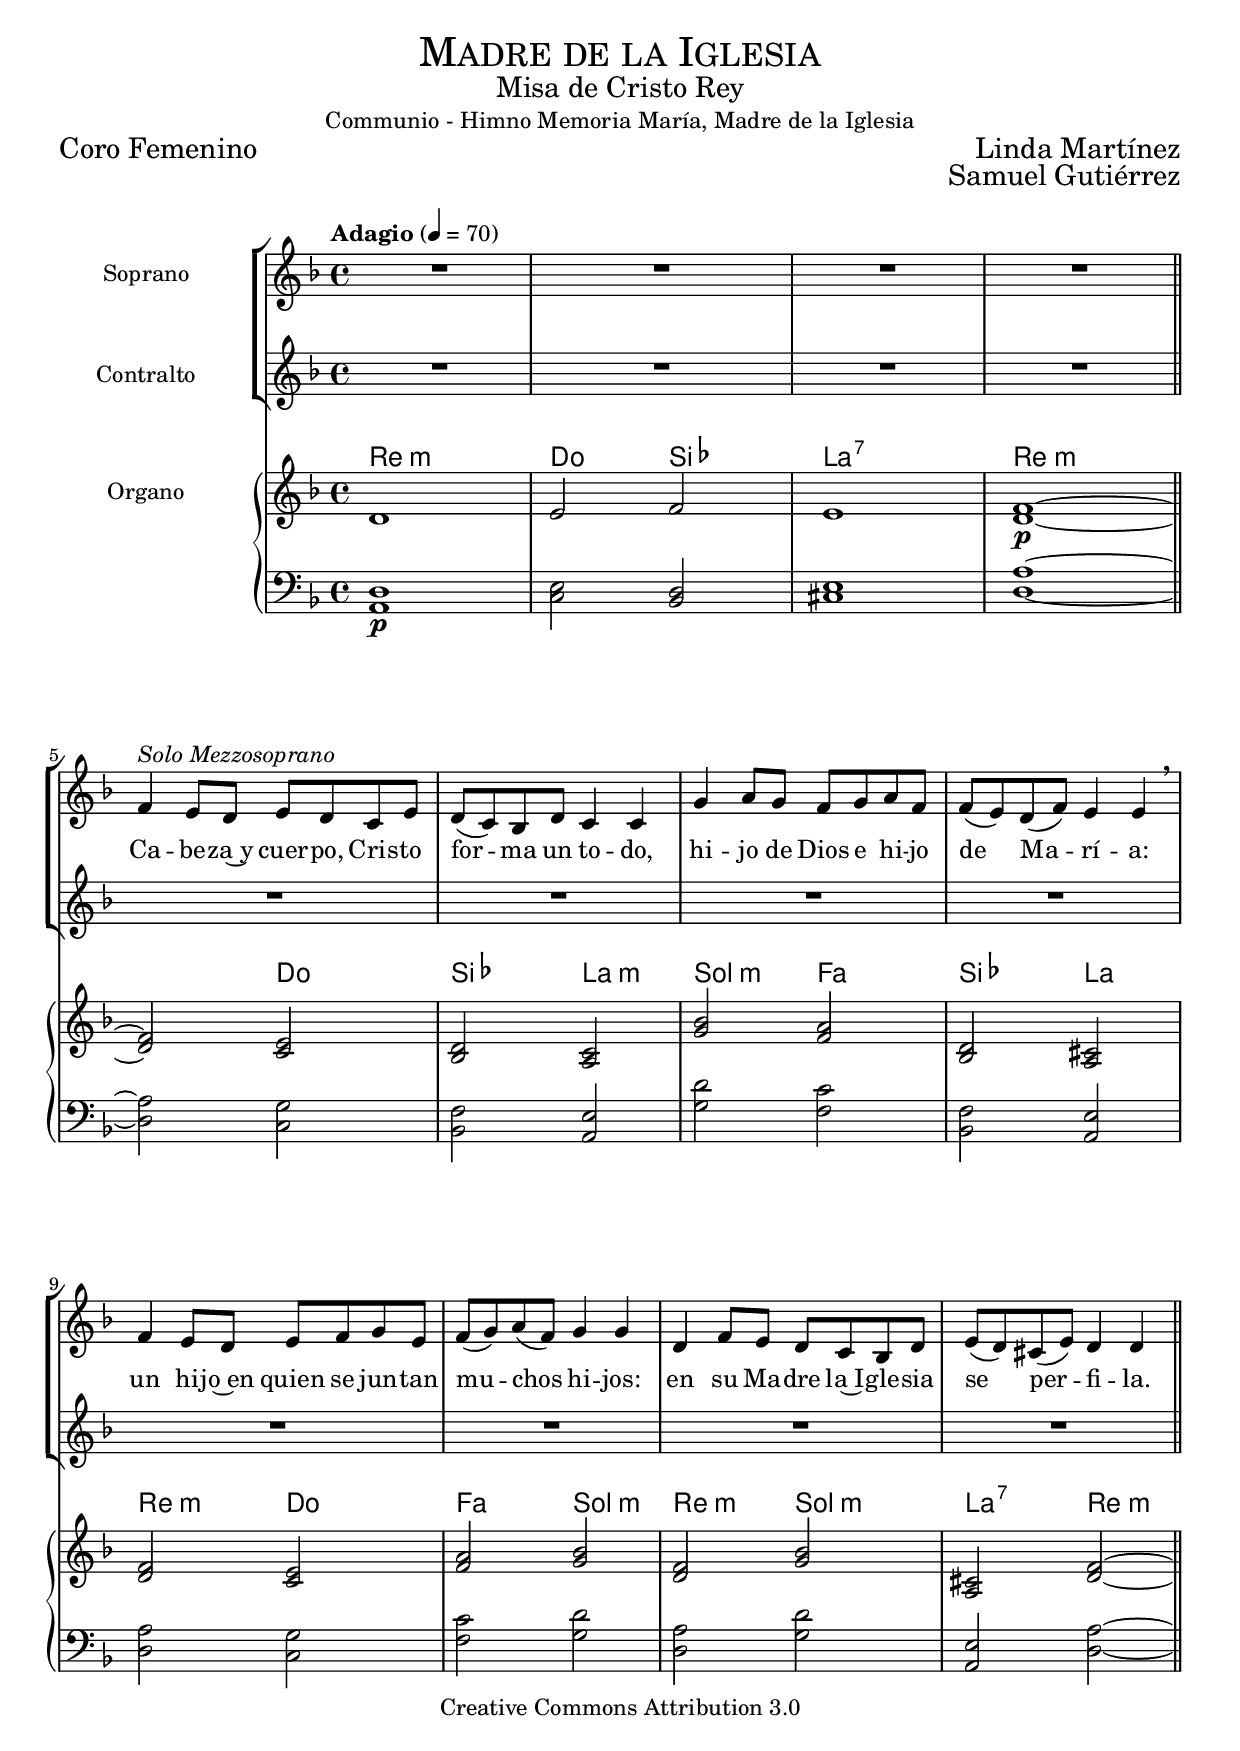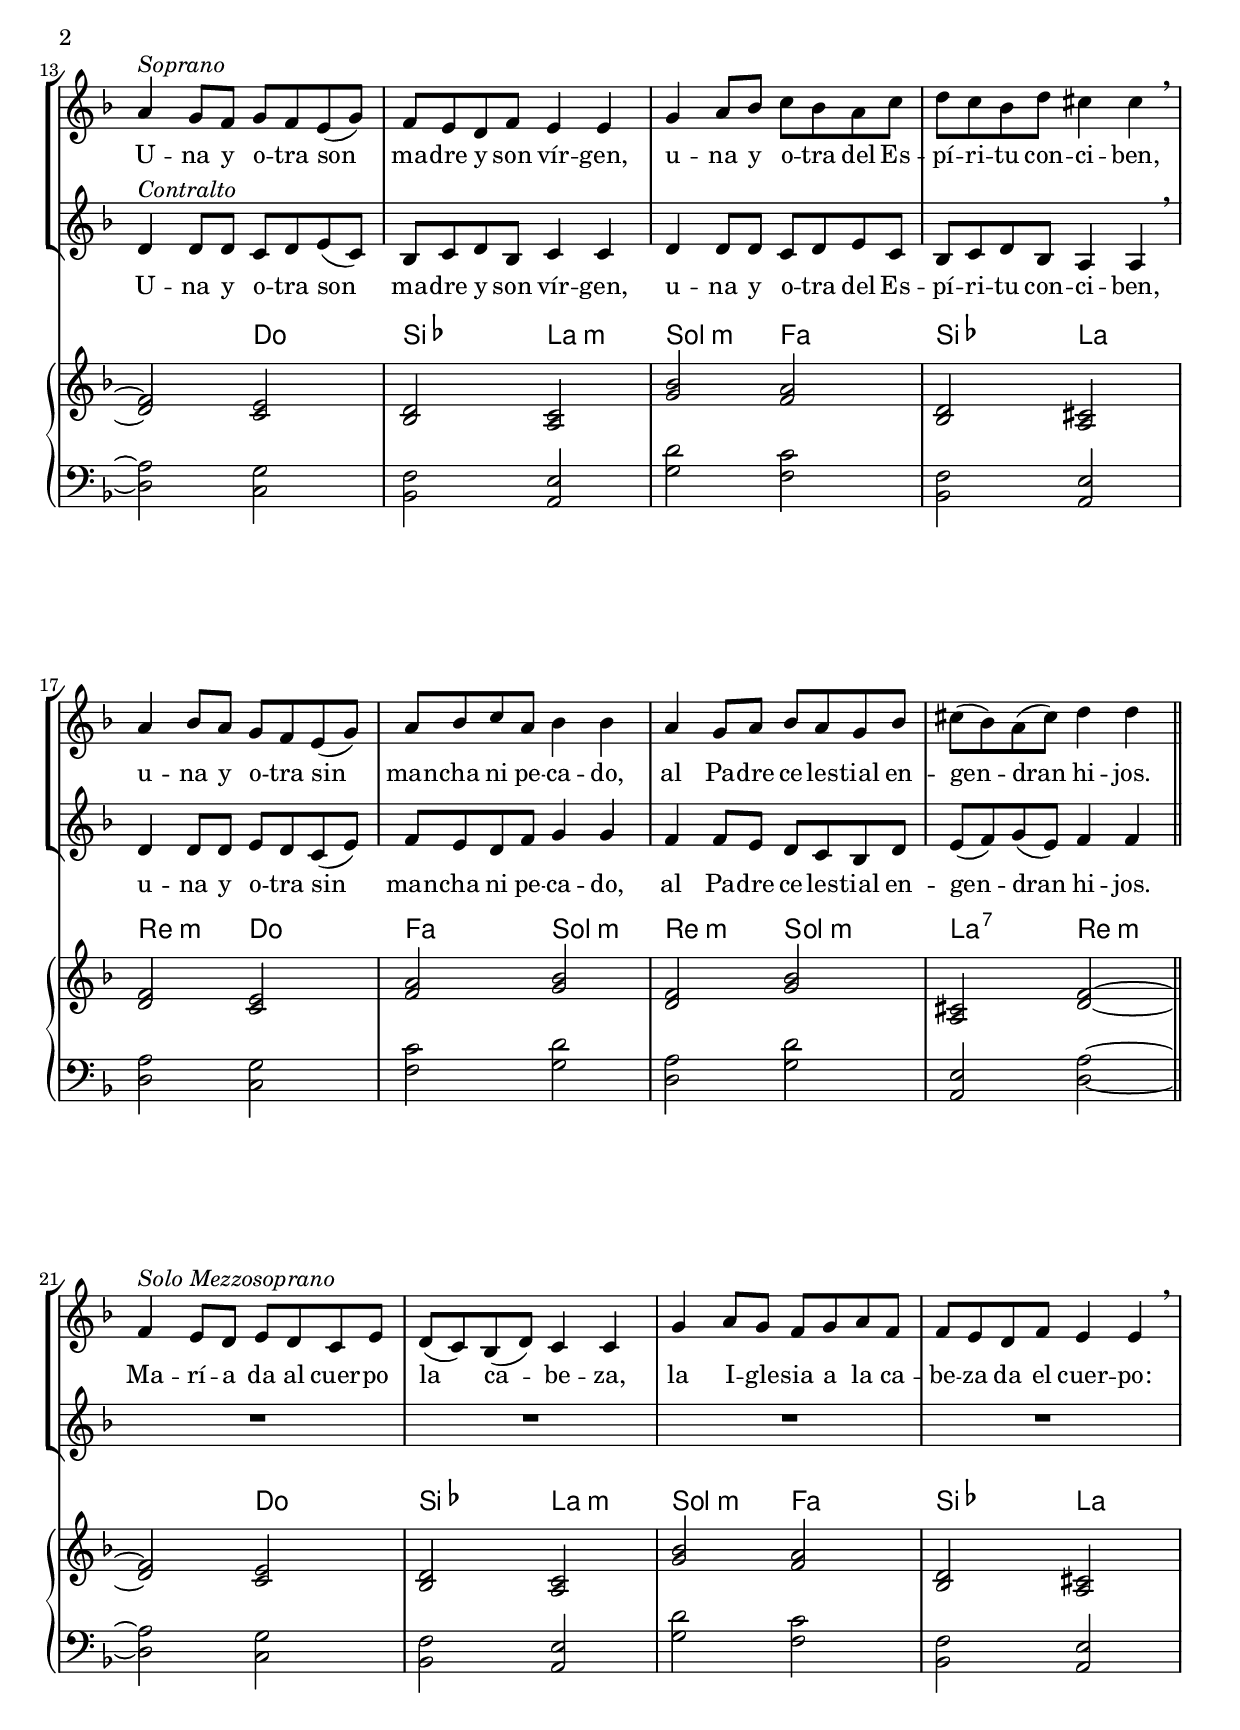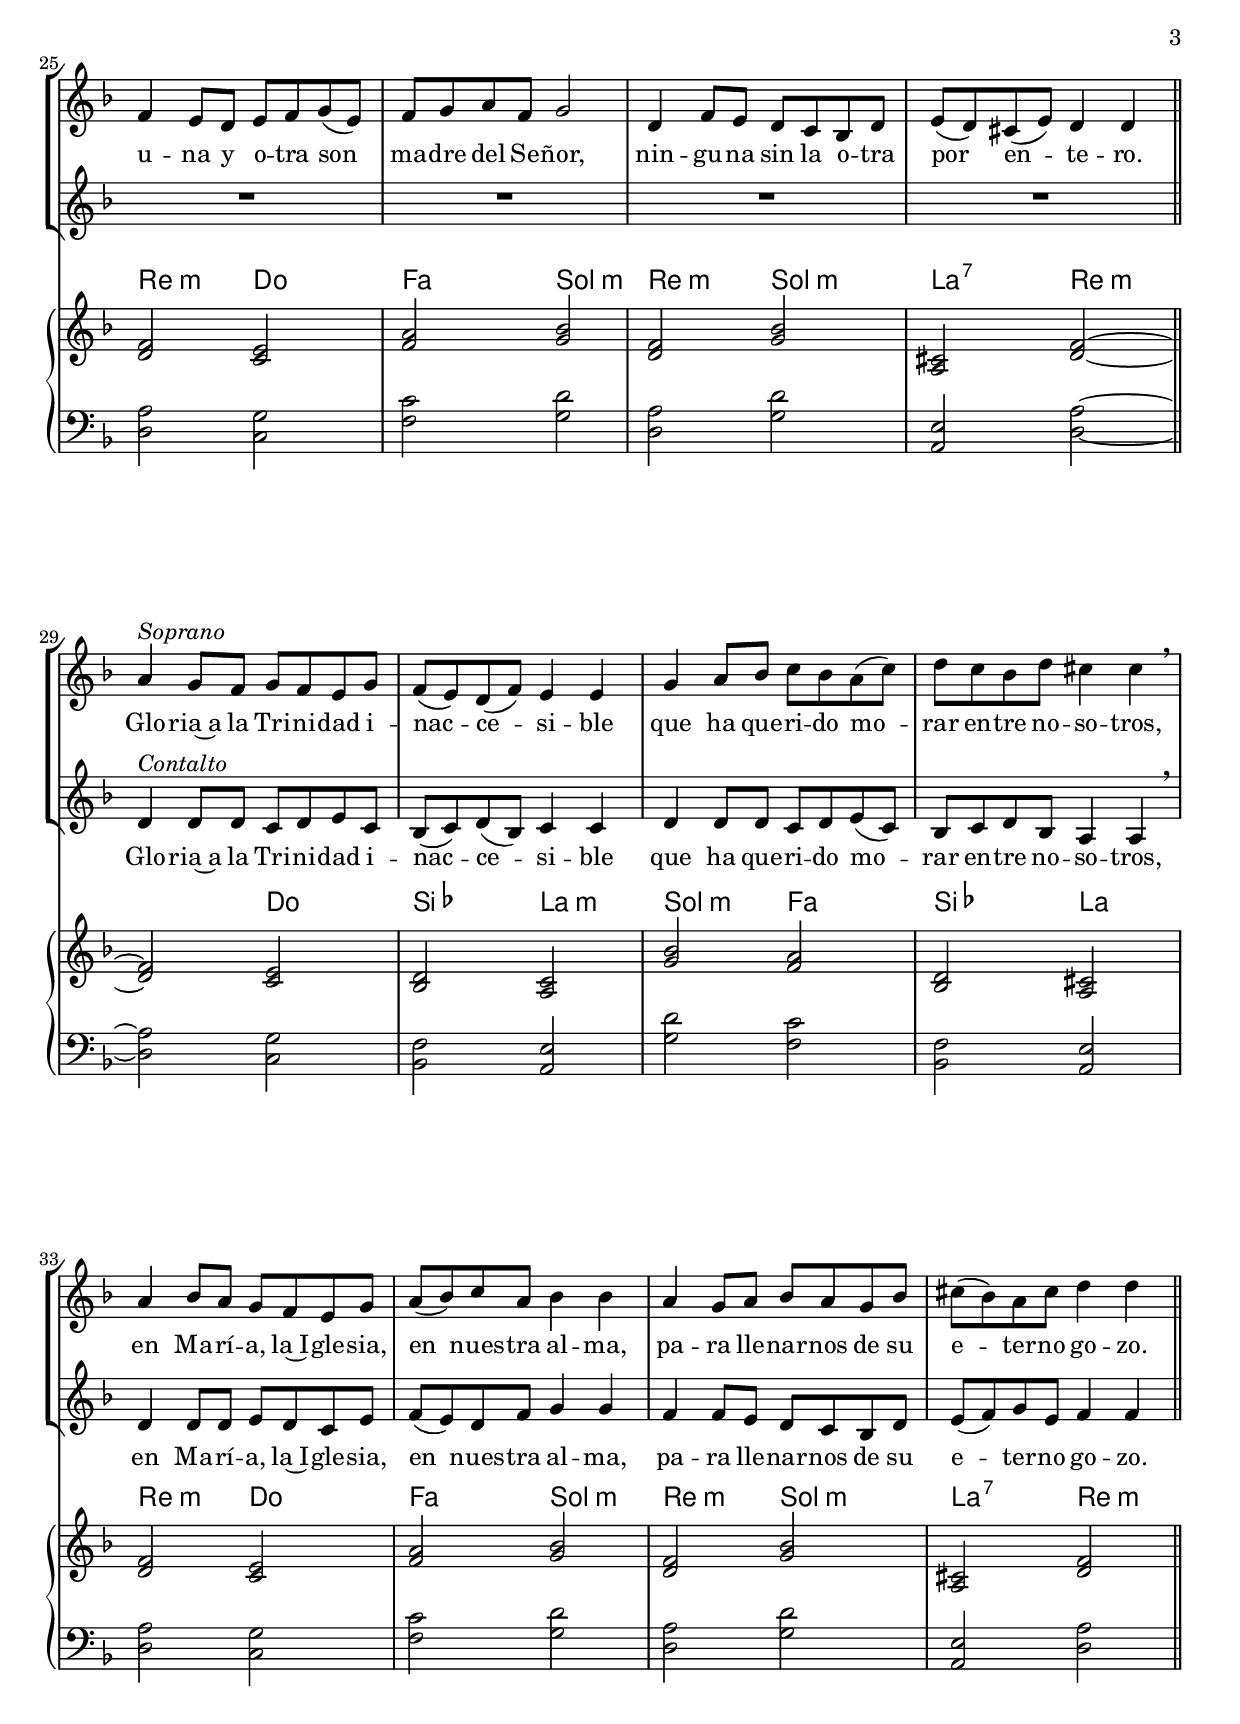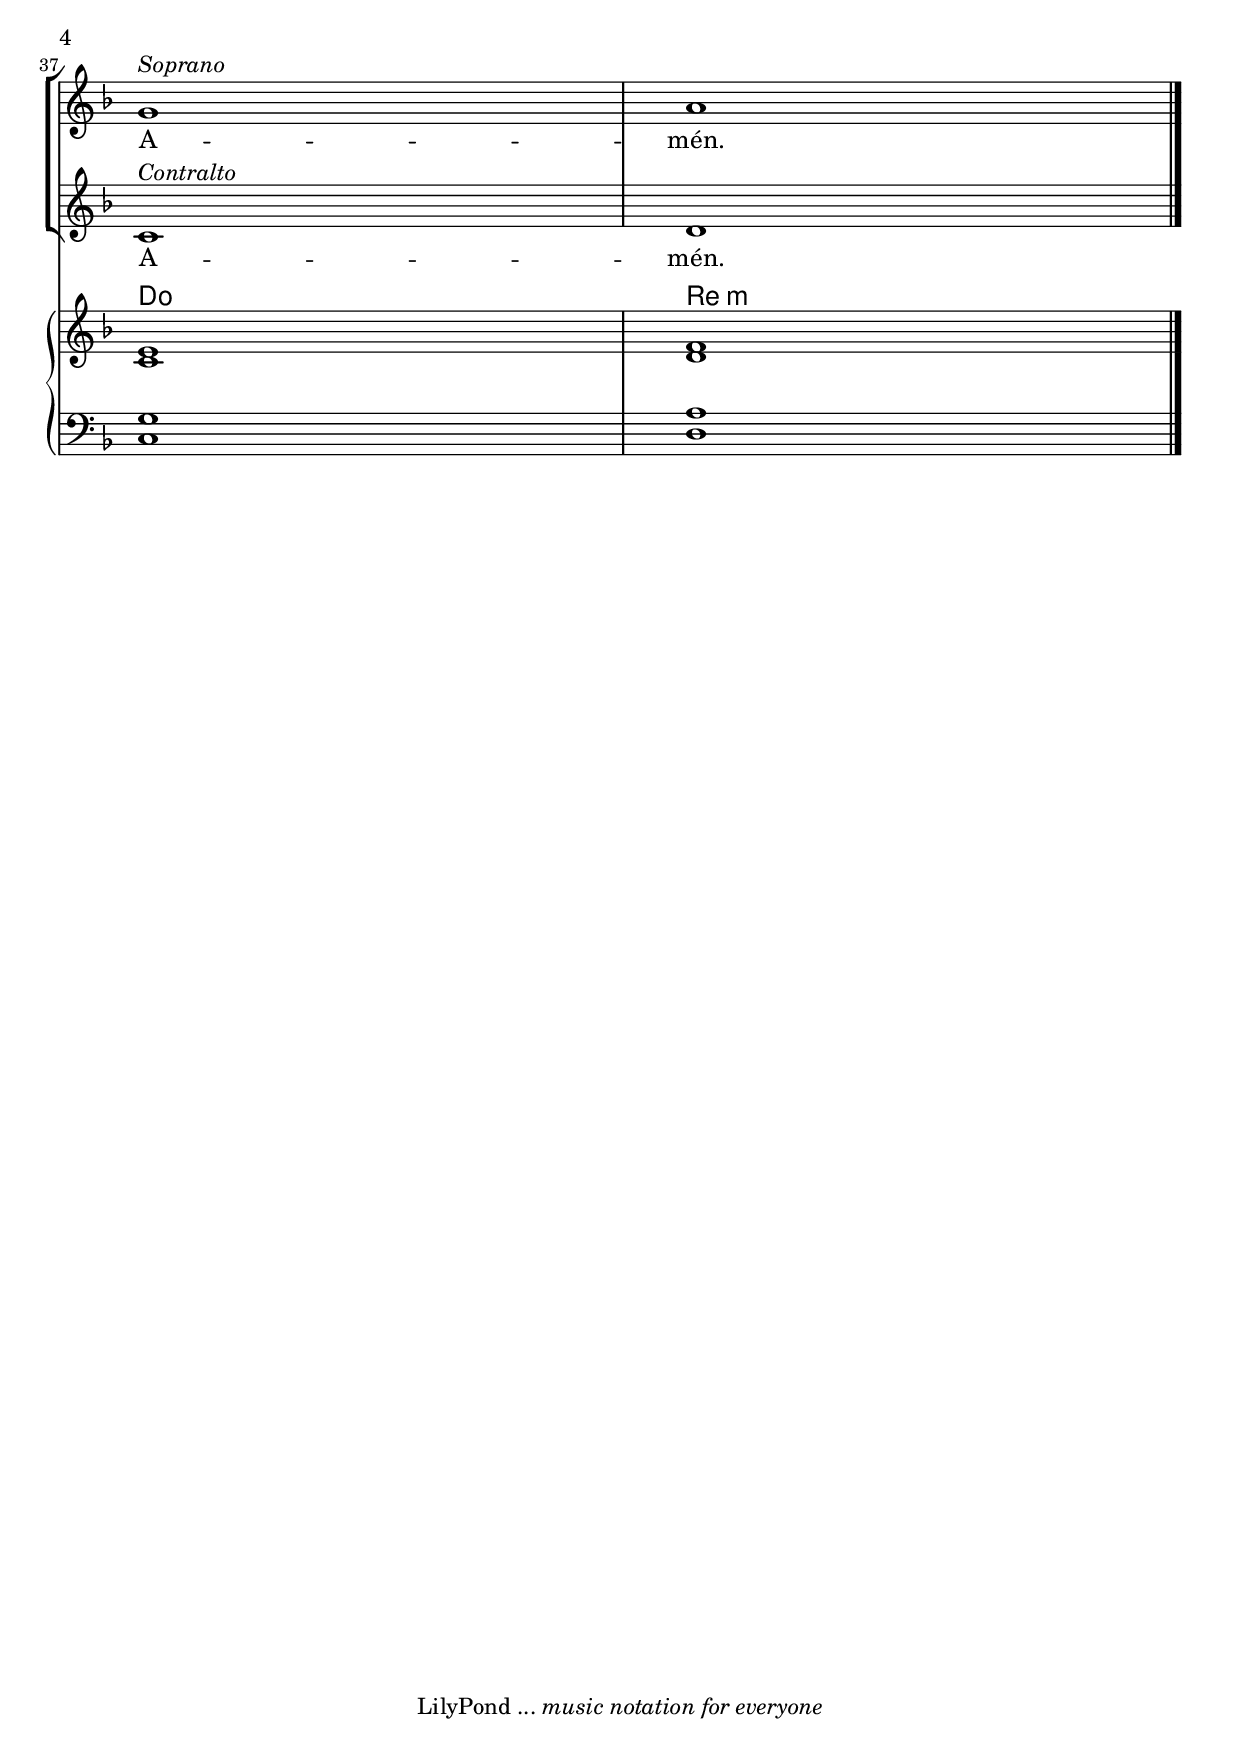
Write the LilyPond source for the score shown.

% ****************************************************************
%	Madre de la iglesia - Melodia inspirada en las composiciones de Mons Marco Frisina
%   	Texto y musica con acompañamiento
%	by serach.sam@
% ****************************************************************
\language "espanol"
\version "2.19.82"

#(set-global-staff-size 19.8)

% --- Cabecera
\markup { \fill-line { \center-column { \fontsize #5 \smallCaps "Madre de la Iglesia" \fontsize #2 "Misa de Cristo Rey" "Communio - Himno Memoria María, Madre de la Iglesia" } } }
%\markup { \fill-line { " " \right-column { \fontsize #2 "Letra: Pablo VI" } } }
\markup { \fill-line { \fontsize #2 "Coro Femenino" \center-column { \fontsize #2 "Linda Martínez" } } }
\markup { \fill-line { " " \center-column { \fontsize #2 "Samuel Gutiérrez" } } }
\header {
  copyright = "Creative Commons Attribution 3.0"
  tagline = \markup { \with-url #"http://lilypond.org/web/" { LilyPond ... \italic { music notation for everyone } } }
  breakbefore = ##t
}

% --- Musica

% --- Parametro globales
global = {
  \tempo "Adagio" 4 = 70
  \key re \minor
  \time 4/4
}

Music = \relative do' {
  R1*4 \bar "||" \break

  fa4^\markup { \italic "Solo Mezzosoprano" } mi8 re mi re do mi |
  re8( do) sib re do4 do 	|
  sol'4 la8 sol fa sol la fa	|
  fa8( mi) re( fa) mi4 mi \breathe | \break
  fa4 mi8 re mi fa sol mi	|
  fa8( sol) la( fa) sol4 sol 	|
  re4 fa8 mi re do sib re	|
  mi8( re) dos( mi) re4 re 	| \bar "||" \break

  la'4^\markup { \italic "Soprano" } sol8 fa sol fa mi( sol) |
  fa8 mi re fa mi4 mi		|
  sol4 la8 sib do sib la do|	|
  re do sib re dos4 dos \breathe | \break
  la4 sib8 la sol fa mi( sol)	|
  la8 sib do la sib4 sib 	|
  la4 sol8 la sib la sol sib	|
  dos8( sib) la( dos) re4 re 	| \bar "||" \break

  fa,4^\markup { \italic "Solo Mezzosoprano" } mi8 re mi re do mi |
  re8( do) sib( re) do4 do	|
  sol'4 la8 sol fa sol la fa 	|
  fa8 mi re fa mi4 mi \breathe 	| \break
  fa4 mi8 re mi fa sol( mi)	|
  fa8 sol la fa sol2 		|
  re4 fa8 mi re do sib re	|
  mi8( re) dos( mi) re4 re 	| \bar "||" \break

  la'4^\markup { \italic "Soprano" } sol8 fa sol fa mi sol |
  fa8( mi) re( fa) mi4 mi 	|
  sol4 la8 sib do sib la( do)	|
  re do sib re dos4 dos \breathe	| \break
  la4 sib8 la sol fa mi sol	|
  la8( sib) do la sib4 sib	|
  la4 sol8 la sib la sol sib	|
  dos8( sib) la dos re4 re	| \bar "||" \break

  sol,1^\markup { \italic "Soprano" } |
  la1			|

  \bar "|."
}
Words = \lyricmode {
  Ca -- be -- za~y cuer -- po, Cris -- to for -- ma un to -- do,
  hi -- jo de Dios e hi -- jo de Ma -- rí -- a:
  un hi -- jo~en quien se jun -- tan mu -- chos hi -- jos:
  en su Ma -- dre la~I -- gle -- sia se per -- fi -- la.

  U -- na y o -- tra son ma -- dre y son vír -- gen,
  u -- na y o -- tra del Es -- pí -- ri -- tu con -- ci -- ben,
  u -- na y o -- tra sin man -- cha ni pe -- ca -- do,
  al Pa -- dre ce -- les -- tial en -- gen -- dran hi -- jos.

  Ma -- rí -- a da al cuer -- po la ca -- be -- za,
  la I -- gle -- sia a la ca -- be -- za da el cuer -- po:
  u -- na y o -- tra son ma -- dre del Se -- ñor,
  nin -- gu -- na sin la o -- tra por en -- te -- ro.

  Glo -- ria~a la Tri -- ni -- dad i -- nac -- ce -- si -- ble
  que ha que -- ri -- do mo -- rar en -- tre no -- so -- tros,
  en Ma -- rí -- a, la~I -- gle -- sia, en nues -- tra al -- ma,
  pa -- ra lle -- nar -- nos de su e -- ter -- no go -- zo.

  A -- mén.
}

Music_dos = \relative do' {
  R1*4 \bar "||" \break

  R1*8 |

  re4^\markup { \italic "Contralto" } re8 re do8 re mi( do) |
  sib8 do re sib do4 do		|
  re4 re8 re do re mi do		|
  sib do re sib la4 la \breathe	|
  re4 re8 re mi8 re do( mi)	|
  fa8 mi re fa sol4 sol		|
  fa4 fa8 mi re do sib re	|
  mi( fa) sol( mi) fa4 fa	|

  R1*8 |

  re4^\markup { \italic "Contalto" } re8 re do8 re mi do |
  sib8( do) re( sib) do4 do	|
  re4 re8 re do re mi( do) 	|
  sib do re sib la4 la 	| \breathe
  re4 re8 re mi8 re do mi	|
  fa8( mi) re fa sol4 sol	|
  fa4 fa8 mi re do sib re 	|
  mi( fa) sol mi fa4 fa 		| \bar "||"

  do1^\markup { \italic "Contralto" } |
  re1			|

  \bar "|."
}
Words_dos = \lyricmode {
  U -- na y o -- tra son ma -- dre y son vír -- gen,
  u -- na y o -- tra del Es -- pí -- ri -- tu con -- ci -- ben,
  u -- na y o -- tra sin man -- cha ni pe -- ca -- do,
  al Pa -- dre ce -- les -- tial en -- gen -- dran hi -- jos.

  Glo -- ria~a la Tri -- ni -- dad i -- nac -- ce -- si -- ble
  que ha que -- ri -- do mo -- rar en -- tre no -- so -- tros,
  en Ma -- rí -- a, la~I -- gle -- sia, en nues -- tra al -- ma,
  pa -- ra lle -- nar -- nos de su e -- ter -- no go -- zo.

  A -- mén.
}

NotesSop = \relative do' {
  R1*3 | fa1~\p | \bar "||"

  fa2 mi2	|
  re2 do 	|
  sib'2 la	|
  re,2 dos	|
  fa2 mi2	|
  la2 sib 	|
  fa2 sib	|
  dos,2 fa~	|

  fa2 mi2	|
  re2 do 	|
  sib'2 la	|
  re,2 dos	|
  fa2 mi2	|
  la2 sib 	|
  fa2 sib	|
  dos,2 fa~	|

  fa2 mi2	|
  re2 do 	|
  sib'2 la	|
  re,2 dos	|
  fa2 mi2	|
  la2 sib 	|
  fa2 sib	|
  dos,2 fa~	|

  fa2 mi2	|
  re2 do 	|
  sib'2 la	|
  re,2 dos	|
  fa2 mi2	|
  la2 sib 	|
  fa2 sib	|
  dos,2 fa	|

  mi1		|
  fa1		|
}
NotesAlt = \relative do' {
  re1 | mi2 fa | mi1 | re1~\p | \bar "||"

  re2 do 	|
  sib2 la	|
  sol'2 fa	|
  sib,2 la	|
  re2 do 	|
  fa2 sol	|
  re2 sol	|
  la,2 re~	|

  re2 do 	|
  sib2 la	|
  sol'2 fa	|
  sib,2 la	|
  re2 do 	|
  fa2 sol	|
  re2 sol	|
  la,2 re~	|

  re2 do 	|
  sib2 la	|
  sol'2 fa	|
  sib,2 la	|
  re2 do 	|
  fa2 sol	|
  re2 sol	|
  la,2 re~	|

  re2 do 	|
  sib2 la	|
  sol'2 fa	|
  sib,2 la	|
  re2 do 	|
  fa2 sol	|
  re2 sol	|
  la,2 re	|

  do1		|
  re1		|
}
NotesTer = \relative do {
  re1\p | mi2 re | mi1 | la1~ | \bar "||"

  la2 sol 	|
  fa2 mi		|
  re'2 do	|
  fa,2 mi	|
  la2 sol 	|
  do2 re		|
  la2 re		|
  mi,2 la~	|

  la2 sol 	|
  fa2 mi		|
  re'2 do	|
  fa,2 mi	|
  la2 sol 	|
  do2 re		|
  la2 re		|
  mi,2 la~	|

  la2 sol 	|
  fa2 mi		|
  re'2 do	|
  fa,2 mi	|
  la2 sol 	|
  do2 re		|
  la2 re		|
  mi,2 la~	|

  la2 sol 	|
  fa2 mi		|
  re'2 do	|
  fa,2 mi	|
  la2 sol 	|
  do2 re		|
  la2 re		|
  mi,2 la	|

  sol1		|
  la1		|
}
NotesBas = \relative do {
  la1\p | do2 sib | dos1 | re1~ | \bar "||"

  re2 do 	|
  sib2 la	|
  sol'2 fa	|
  sib,2 la	|
  re2 do 	|
  fa2 sol	|
  re2 sol	|
  la,2 re~	|

  re2 do 	|
  sib2 la	|
  sol'2 fa	|
  sib,2 la	|
  re2 do 	|
  fa2 sol	|
  re2 sol	|
  la,2 re~	|

  re2 do 	|
  sib2 la	|
  sol'2 fa	|
  sib,2 la	|
  re2 do 	|
  fa2 sol	|
  re2 sol	|
  la,2 re~	|

  re2 do 	|
  sib2 la	|
  sol'2 fa	|
  sib,2 la	|
  re2 do 	|
  fa2 sol	|
  re2 sol	|
  la,2 re	|

  do1		|
  re1		|
}

% --- acordes
armonias = \new ChordNames {
  \chordmode {
    \italianChords
    re1:m do2 sib la1:7 re1:m

    s2 do2 sib2 la2:m
    sol2:m fa2 sib2 la2
    re2:m do2 fa2 sol2:m
    re2:m sol2:m la2:7 re2:m

    s2 do2 sib2 la2:m
    sol2:m fa2 sib2 la2
    re2:m do2 fa2 sol2:m
    re2:m sol2:m la2:7 re2:m

    s2 do2 sib2 la2:m
    sol2:m fa2 sib2 la2
    re2:m do2 fa2 sol2:m
    re2:m sol2:m la2:7 re2:m

    s2 do2 sib2 la2:m
    sol2:m fa2 sib2 la2
    re2:m do2 fa2 sol2:m
    re2:m sol2:m la2:7 re2:m

    do1 re1:m
  }
}

\score {
  <<
    \new StaffGroup = "Comunion" <<
      \new Staff <<
        \new Voice = "melodia" <<
          \set Staff.instrumentName = #"Soprano"
          \set Staff.midiInstrument = #"choir aahs"
          \set Staff.midiMaximumVolume = #1.5
          \global \Music
        >>\new Lyrics = "melodia"
        \context Lyrics = "melodia" \lyricsto "melodia" \Words
      >>
      \new Staff <<
        \new Voice = "melodia_dos" <<
          \set Staff.instrumentName = #"Contralto"
          \set Staff.midiInstrument = #"choir aahs"
          \set Staff.midiMaximumVolume = #1.5
          \global \Music_dos
        >>
        \new Lyrics = "melodia_dos"
        \context Lyrics = "melodia_dos" \lyricsto "melodia_dos" \Words_dos
      >>
    >>
    \armonias
    \new PianoStaff <<
      \new Staff <<
        \set Staff.instrumentName = #"Organo"
        \set Staff.midiInstrument = #"church organ"
        \set Staff.midiMaximumVolume = #0.6
        \set Staff.printPartCombineTexts = ##f
        \partcombine
        << \global \NotesSop >>
        << \global \NotesAlt >>
      >>
      \new Staff <<
        \set Staff.midiInstrument = #"church organ"
        \set Staff.midiMaximumVolume = #0.6
        \clef bass
        \set Staff.printPartCombineTexts = ##f
        \partcombine
        << \global \NotesTer >>
        << \global \NotesBas >>
      >>
    >>
  >>
  \midi { }
  \layout { }
}

% --- Musica
\paper{
  #(set-default-paper-size "letter")
  indent=3.5\cm
  page-breaking = #ly:page-turn-breaking
}
